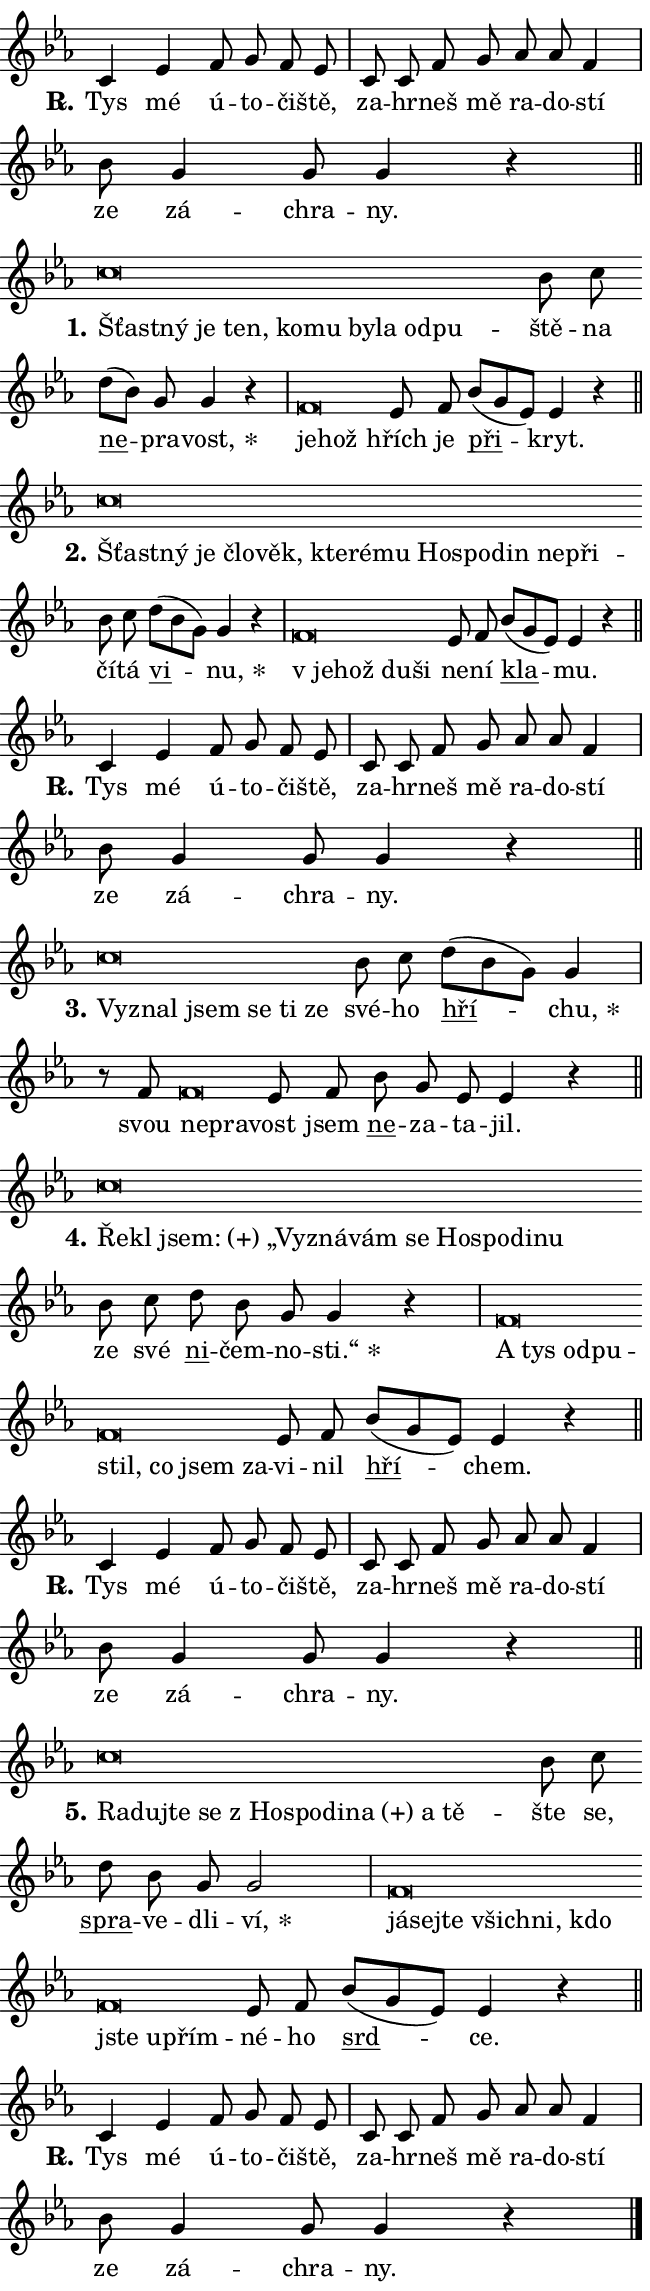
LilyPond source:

\version "2.24.0"
\header { tagline = "" }
\paper {
  indent = 0\cm
  top-margin = 0\cm
  right-margin = 0.13\cm % to fit lyric hyphens
  bottom-margin = 0\cm
  left-margin = 0\cm
  paper-width = 11\cm
  page-breaking = #ly:one-page-breaking
  system-system-spacing.basic-distance = #11
  score-system-spacing.basic-distance = #11
  ragged-last = ##f
}


%% Author: Thomas Morley
%% https://lists.gnu.org/archive/html/lilypond-user/2020-05/msg00002.html
#(define (line-position grob)
"Returns position of @var[grob} in current system:
   @code{'start}, if at first time-step
   @code{'end}, if at last time-step
   @code{'middle} otherwise
"
  (let* ((col (ly:item-get-column grob))
         (ln (ly:grob-object col 'left-neighbor))
         (rn (ly:grob-object col 'right-neighbor))
         (col-to-check-left (if (ly:grob? ln) ln col))
         (col-to-check-right (if (ly:grob? rn) rn col))
         (break-dir-left
           (and
             (ly:grob-property col-to-check-left 'non-musical #f)
             (ly:item-break-dir col-to-check-left)))
         (break-dir-right
           (and
             (ly:grob-property col-to-check-right 'non-musical #f)
             (ly:item-break-dir col-to-check-right))))
        (cond ((eqv? 1 break-dir-left) 'start)
              ((eqv? -1 break-dir-right) 'end)
              (else 'middle))))

#(define (tranparent-at-line-position vctor)
  (lambda (grob)
  "Relying on @code{line-position} select the relevant enry from @var{vctor}.
Used to determine transparency,"
    (case (line-position grob)
      ((end) (not (vector-ref vctor 0)))
      ((middle) (not (vector-ref vctor 1)))
      ((start) (not (vector-ref vctor 2))))))

noteHeadBreakVisibility =
#(define-music-function (break-visibility)(vector?)
"Makes @code{NoteHead}s transparent relying on @var{break-visibility}"
#{
  \override NoteHead.transparent =
    #(tranparent-at-line-position break-visibility)
#})

#(define delete-ledgers-for-transparent-note-heads
  (lambda (grob)
    "Reads whether a @code{NoteHead} is transparent.
If so this @code{NoteHead} is removed from @code{'note-heads} from
@var{grob}, which is supposed to be @code{LedgerLineSpanner}.
As a result ledgers are not printed for this @code{NoteHead}"
    (let* ((nhds-array (ly:grob-object grob 'note-heads))
           (nhds-list
             (if (ly:grob-array? nhds-array)
                 (ly:grob-array->list nhds-array)
                 '()))
           ;; Relies on the transparent-property being done before
           ;; Staff.LedgerLineSpanner.after-line-breaking is executed.
           ;; This is fragile ...
           (to-keep
             (remove
               (lambda (nhd)
                 (ly:grob-property nhd 'transparent #f))
               nhds-list)))
      ;; TODO find a better method to iterate over grob-arrays, similiar
      ;; to filter/remove etc for lists
      ;; For now rebuilt from scratch
      (set! (ly:grob-object grob 'note-heads)  '())
      (for-each
        (lambda (nhd)
          (ly:pointer-group-interface::add-grob grob 'note-heads nhd))
        to-keep))))

squashNotes = {
  \override NoteHead.X-extent = #'(-0.2 . 0.2)
  \override NoteHead.Y-extent = #'(-0.75 . 0)
  \override NoteHead.stencil =
    #(lambda (grob)
       (let ((pos (ly:grob-property grob 'staff-position)))
         (begin
           (if (< pos -7) (display "ERROR: Lower brevis then expected\n") (display ""))
           (if (<= pos -6) ly:text-interface::print ly:note-head::print))))
}
unSquashNotes = {
  \revert NoteHead.X-extent
  \revert NoteHead.Y-extent
  \revert NoteHead.stencil
}

hideNotes = \noteHeadBreakVisibility #begin-of-line-visible
unHideNotes = \noteHeadBreakVisibility #all-visible

% work-around for resetting accidentals
% https://lilypond.org/doc/v2.23/Documentation/notation/displaying-rhythms#unmetered-music
cadenzaMeasure = {
  \cadenzaOff
  \partial 1024 s1024
  \cadenzaOn
}

#(define-markup-command (accent layout props text) (markup?)
  "Underline accented syllable"
  (interpret-markup layout props
    #{\markup \override #'(offset . 4.3) \underline { #text }#}))

responsum = \markup \concat {
  "R" \hspace #-1.05 \path #0.1 #'((moveto 0 0.07) (lineto 0.9 0.8)) \hspace #0.05 "."
}

spaceSize = #0.6828661417322834 % exact space size for TeX Gyre Schola

\layout {
  \context {
    \Staff
    \remove "Time_signature_engraver"
    \override LedgerLineSpanner.after-line-breaking = #delete-ledgers-for-transparent-note-heads
  }
  \context {
    \Lyrics {
      \override LyricSpace.minimum-distance = \spaceSize
      \override LyricText.font-name = #"TeX Gyre Schola"
      \override LyricText.font-size = 1
      \override StanzaNumber.font-name = #"TeX Gyre Schola Bold"
      \override StanzaNumber.font-size = 1
    }
  }
  \context {
    \Score 
    \override NoteHead.text =
      #(lambda (grob) 
        (let ((pos (ly:grob-property grob 'staff-position)))
          #{\markup {
            \combine
              \halign #-0.55 \raise #(if (= pos -6) 0 0.5) \override #'(thickness . 2) \draw-line #'(3.2 . 0)
              \musicglyph "noteheads.sM1"
          }#}))
  }
}

% magnetic-lyrics.ily
%
%   written by
%     Jean Abou Samra <jean@abou-samra.fr>
%     Werner Lemberg <wl@gnu.org>
%
%   adapted by
%     Jiri Hon <jiri.hon@gmail.com>
%
% Version 2022-Apr-15

% https://www.mail-archive.com/lilypond-user@gnu.org/msg149350.html

#(define (Left_hyphen_pointer_engraver context)
   "Collect syllable-hyphen-syllable occurrences in lyrics and store
them in properties.  This engraver only looks to the left.  For
example, if the lyrics input is @code{foo -- bar}, it does the
following.

@itemize @bullet
@item
Set the @code{text} property of the @code{LyricHyphen} grob between
@q{foo} and @q{bar} to @code{foo}.

@item
Set the @code{left-hyphen} property of the @code{LyricText} grob with
text @q{foo} to the @code{LyricHyphen} grob between @q{foo} and
@q{bar}.
@end itemize

Use this auxiliary engraver in combination with the
@code{lyric-@/text::@/apply-@/magnetic-@/offset!} hook."
   (let ((hyphen #f)
         (text #f))
     (make-engraver
      (acknowledgers
       ((lyric-syllable-interface engraver grob source-engraver)
        (set! text grob)))
      (end-acknowledgers
       ((lyric-hyphen-interface engraver grob source-engraver)
        ;(when (not (grob::has-interface grob 'lyric-space-interface))
          (set! hyphen grob)));)
      ((stop-translation-timestep engraver)
       (when (and text hyphen)
         (ly:grob-set-object! text 'left-hyphen hyphen))
       (set! text #f)
       (set! hyphen #f)))))

#(define (lyric-text::apply-magnetic-offset! grob)
   "If the space between two syllables is less than the value in
property @code{LyricText@/.details@/.squash-threshold}, move the right
syllable to the left so that it gets concatenated with the left
syllable.

Use this function as a hook for
@code{LyricText@/.after-@/line-@/breaking} if the
@code{Left_@/hyphen_@/pointer_@/engraver} is active."
   (let ((hyphen (ly:grob-object grob 'left-hyphen #f)))
     (when hyphen
       (let ((left-text (ly:spanner-bound hyphen LEFT)))
         (when (grob::has-interface left-text 'lyric-syllable-interface)
           (let* ((common (ly:grob-common-refpoint grob left-text X))
                  (this-x-ext (ly:grob-extent grob common X))
                  (left-x-ext
                   (begin
                     ;; Trigger magnetism for left-text.
                     (ly:grob-property left-text 'after-line-breaking)
                     (ly:grob-extent left-text common X)))
                  ;; `delta` is the gap width between two syllables.
                  (delta (- (interval-start this-x-ext)
                            (interval-end left-x-ext)))
                  (details (ly:grob-property grob 'details))
                  (threshold (assoc-get 'squash-threshold details 0.2)))
             (when (< delta threshold)
               (let* (;; We have to manipulate the input text so that
                      ;; ligatures crossing syllable boundaries are not
                      ;; disabled.  For languages based on the Latin
                      ;; script this is essentially a beautification.
                      ;; However, for non-Western scripts it can be a
                      ;; necessity.
                      (lt (ly:grob-property left-text 'text))
                      (rt (ly:grob-property grob 'text))
                      (is-space (grob::has-interface hyphen 'lyric-space-interface))
                      (space (if is-space " " ""))
                      (extra-delta (if is-space spaceSize 0))
                      ;; Append new syllable.
                      (ltrt-space (if (and (string? lt) (string? rt))
                                (string-append lt space rt)
                                (make-concat-markup (list lt space rt))))
                      ;; Right-align `ltrt` to the right side.
                      (ltrt-space-markup (grob-interpret-markup
                               grob
                               (make-translate-markup
                                (cons (interval-length this-x-ext) 0)
                                (make-right-align-markup ltrt-space)))))
                 (begin
                   ;; Don't print `left-text`.
                   (ly:grob-set-property! left-text 'stencil #f)
                   ;; Set text and stencil (which holds all collected
                   ;; syllables so far) and shift it to the left.
                   (ly:grob-set-property! grob 'text ltrt-space)
                   (ly:grob-set-property! grob 'stencil ltrt-space-markup)
                   (ly:grob-translate-axis! grob (- (- delta extra-delta)) X))))))))))


#(define (lyric-hyphen::displace-bounds-first grob)
   ;; Make very sure this callback isn't triggered too early.
   (let ((left (ly:spanner-bound grob LEFT))
         (right (ly:spanner-bound grob RIGHT)))
     (ly:grob-property left 'after-line-breaking)
     (ly:grob-property right 'after-line-breaking)
     (ly:lyric-hyphen::print grob)))

squashThreshold = #0.4

\layout {
  \context {
    \Lyrics
    \consists #Left_hyphen_pointer_engraver
    \override LyricText.after-line-breaking =
      #lyric-text::apply-magnetic-offset!
    \override LyricHyphen.stencil = #lyric-hyphen::displace-bounds-first
    \override LyricText.details.squash-threshold = \squashThreshold
    \override LyricHyphen.minimum-distance = 0
    \override LyricHyphen.minimum-length = \squashThreshold
  }
}

squashText = \override LyricText.details.squash-threshold = 9999
unSquashText = \override LyricText.details.squash-threshold = \squashThreshold

leftText = \override LyricText.self-alignment-X = #LEFT
unLeftText = \revert LyricText.self-alignment-X

starOffset = #(lambda (grob) 
                (let ((x_offset (ly:self-alignment-interface::aligned-on-x-parent grob)))
                  (if (= x_offset 0) 0 (+ x_offset 1.2))))

star = #(define-music-function (syllable)(string?)
"Append star separator at the end of a syllable"
#{
  \once \override LyricText.X-offset = #starOffset
  \lyricmode { \markup {
    #syllable
    \override #'((font-name . "TeX Gyre Schola Bold")) \hspace #0.2 \lower #0.65 \larger "*"
  } }
#})

starAccent = #(define-music-function (syllable)(string?)
"Append star separator at the end of a syllable and make accent"
#{
  \once \override LyricText.X-offset = #starOffset
  \lyricmode { \markup {
    \accent #syllable
    \override #'((font-name . "TeX Gyre Schola Bold")) \hspace #0.2 \lower #0.65 \larger "*"
  } }
#})

breath = #(define-music-function (syllable)(string?)
"Append breathing indicator at the end of a syllable"
#{
  \lyricmode { \markup { #syllable "+" } }
#})

optionalBreath = #(define-music-function (syllable)(string?)
"Append optional breathing indicator at the end of a syllable"
#{
  \lyricmode { \markup { #syllable "(+)" } }
#})


\score {
    <<
        \new Voice = "melody" { \cadenzaOn \key es \major \relative { c'4 es f8 g f es \cadenzaMeasure \bar "|" c c f g as as f4 \cadenzaMeasure \bar "|" bes8 g4 g8 g4 r \cadenzaMeasure \bar "||" \break } }
        \new Lyrics \lyricsto "melody" { \lyricmode { \set stanza = \responsum
Tys mé ú -- to -- či -- ště, za -- hr -- neš mě ra -- do -- stí ze zá -- chra -- ny. } }
    >>
    \layout {}
}

\score {
    <<
        \new Voice = "melody" { \cadenzaOn \key es \major \relative { \squashNotes c''\breve*1/16 \hideNotes \breve*1/16 \bar "" \breve*1/16 \bar "" \breve*1/16 \bar "" \breve*1/16 \bar "" \breve*1/16 \bar "" \breve*1/16 \bar "" \breve*1/16 \bar "" \breve*1/16 \breve*1/16 \bar "" \unHideNotes \unSquashNotes bes8 c \bar "" d[( bes)] g g4 r \cadenzaMeasure \bar "|" \squashNotes f\breve*1/16 \hideNotes \breve*1/16 \bar "" \unHideNotes \unSquashNotes es8 f \bar "" bes[( g es)] es4 r \cadenzaMeasure \bar "||" \break } }
        \new Lyrics \lyricsto "melody" { \lyricmode { \set stanza = "1."
\leftText Šťast -- \squashText ný je ten, ko -- mu by -- la od -- pu -- \unLeftText \unSquashText ště -- na \markup \accent ne -- pra -- \star vost, \leftText je -- \squashText hož \unLeftText \unSquashText hřích je \markup \accent při -- kryt. } }
    >>
    \layout {}
}

\score {
    <<
        \new Voice = "melody" { \cadenzaOn \key es \major \relative { \squashNotes c''\breve*1/16 \hideNotes \breve*1/16 \bar "" \breve*1/16 \bar "" \breve*1/16 \bar "" \breve*1/16 \bar "" \breve*1/16 \bar "" \breve*1/16 \bar "" \breve*1/16 \bar "" \breve*1/16 \bar "" \breve*1/16 \bar "" \breve*1/16 \bar "" \breve*1/16 \breve*1/16 \bar "" \unHideNotes \unSquashNotes bes8 c \bar "" d[( bes g)] g4 r \cadenzaMeasure \bar "|" \squashNotes f\breve*1/16 \hideNotes \breve*1/16 \bar "" \breve*1/16 \breve*1/16 \bar "" \unHideNotes \unSquashNotes es8 f \bar "" bes[( g es)] es4 r \cadenzaMeasure \bar "||" \break } }
        \new Lyrics \lyricsto "melody" { \lyricmode { \set stanza = "2."
\leftText Šťast -- \squashText ný je člo -- věk, kte -- ré -- mu Ho -- spo -- din ne -- při -- \unLeftText \unSquashText čí -- tá \markup \accent vi -- \star nu, \leftText "v je" -- \squashText hož du -- ši \unLeftText \unSquashText ne -- ní \markup \accent kla -- mu. } }
    >>
    \layout {}
}

\score {
    <<
        \new Voice = "melody" { \cadenzaOn \key es \major \relative { c'4 es f8 g f es \cadenzaMeasure \bar "|" c c f g as as f4 \cadenzaMeasure \bar "|" bes8 g4 g8 g4 r \cadenzaMeasure \bar "||" \break } }
        \new Lyrics \lyricsto "melody" { \lyricmode { \set stanza = \responsum
Tys mé ú -- to -- či -- ště, za -- hr -- neš mě ra -- do -- stí ze zá -- chra -- ny. } }
    >>
    \layout {}
}

\score {
    <<
        \new Voice = "melody" { \cadenzaOn \key es \major \relative { \squashNotes c''\breve*1/16 \hideNotes \breve*1/16 \bar "" \breve*1/16 \bar "" \breve*1/16 \bar "" \breve*1/16 \breve*1/16 \bar "" \unHideNotes \unSquashNotes bes8 c \bar "" d[( bes g)] g4 \cadenzaMeasure \bar "|" r8 f8 \squashNotes f\breve*1/16 \hideNotes \breve*1/16 \bar "" \unHideNotes \unSquashNotes es8 f \bar "" bes g es es4 r \cadenzaMeasure \bar "||" \break } }
        \new Lyrics \lyricsto "melody" { \lyricmode { \set stanza = "3."
\leftText Vy -- \squashText znal jsem se ti ze \unLeftText \unSquashText své -- ho \markup \accent hří -- \star chu, svou \leftText ne -- \squashText pra -- \unLeftText \unSquashText vost jsem \markup \accent ne -- za -- ta -- jil. } }
    >>
    \layout {}
}

\score {
    <<
        \new Voice = "melody" { \cadenzaOn \key es \major \relative { \squashNotes c''\breve*1/16 \hideNotes \breve*1/16 \bar "" \breve*1/16 \bar "" \breve*1/16 \bar "" \breve*1/16 \bar "" \breve*1/16 \bar "" \breve*1/16 \bar "" \breve*1/16 \bar "" \breve*1/16 \bar "" \breve*1/16 \breve*1/16 \bar "" \unHideNotes \unSquashNotes bes8 c \bar "" d bes g g4 r \cadenzaMeasure \bar "|" \squashNotes f\breve*1/16 \hideNotes \breve*1/16 \bar "" \breve*1/16 \bar "" \breve*1/16 \bar "" \breve*1/16 \bar "" \breve*1/16 \bar "" \breve*1/16 \breve*1/16 \bar "" \unHideNotes \unSquashNotes es8 f \bar "" bes[( g es)] es4 r \cadenzaMeasure \bar "||" \break } }
        \new Lyrics \lyricsto "melody" { \lyricmode { \set stanza = "4."
\leftText Ře -- \squashText kl \optionalBreath jsem: „Vy -- zná -- vám se Ho -- spo -- di -- nu \unLeftText \unSquashText ze své \markup \accent ni -- čem -- no -- \star sti.“ \leftText A \squashText tys od -- pu -- stil, co jsem za -- \unLeftText \unSquashText vi -- nil \markup \accent hří -- chem. } }
    >>
    \layout {}
}

\score {
    <<
        \new Voice = "melody" { \cadenzaOn \key es \major \relative { c'4 es f8 g f es \cadenzaMeasure \bar "|" c c f g as as f4 \cadenzaMeasure \bar "|" bes8 g4 g8 g4 r \cadenzaMeasure \bar "||" \break } }
        \new Lyrics \lyricsto "melody" { \lyricmode { \set stanza = \responsum
Tys mé ú -- to -- či -- ště, za -- hr -- neš mě ra -- do -- stí ze zá -- chra -- ny. } }
    >>
    \layout {}
}

\score {
    <<
        \new Voice = "melody" { \cadenzaOn \key es \major \relative { \squashNotes c''\breve*1/16 \hideNotes \breve*1/16 \bar "" \breve*1/16 \bar "" \breve*1/16 \bar "" \breve*1/16 \bar "" \breve*1/16 \bar "" \breve*1/16 \bar "" \breve*1/16 \bar "" \breve*1/16 \breve*1/16 \bar "" \unHideNotes \unSquashNotes bes8 c \bar "" d bes g g2 \cadenzaMeasure \bar "|" \squashNotes f\breve*1/16 \hideNotes \breve*1/16 \bar "" \breve*1/16 \bar "" \breve*1/16 \bar "" \breve*1/16 \bar "" \breve*1/16 \bar "" \breve*1/16 \bar "" \breve*1/16 \breve*1/16 \bar "" \unHideNotes \unSquashNotes es8 f \bar "" bes[( g es)] es4 r \cadenzaMeasure \bar "||" \break } }
        \new Lyrics \lyricsto "melody" { \lyricmode { \set stanza = "5."
\leftText Ra -- \squashText duj -- te se "z Ho" -- spo -- di -- \optionalBreath na a tě -- \unLeftText \unSquashText šte se, \markup \accent spra -- ve -- dli -- \star ví, \leftText já -- \squashText sej -- te všich -- ni, kdo jste u -- přím -- \unLeftText \unSquashText né -- ho \markup \accent srd -- ce. } }
    >>
    \layout {}
}

\score {
    <<
        \new Voice = "melody" { \cadenzaOn \key es \major \relative { c'4 es f8 g f es \cadenzaMeasure \bar "|" c c f g as as f4 \cadenzaMeasure \bar "|" bes8 g4 g8 g4 r \cadenzaMeasure \bar "||" \break } \bar "|." }
        \new Lyrics \lyricsto "melody" { \lyricmode { \set stanza = \responsum
Tys mé ú -- to -- či -- ště, za -- hr -- neš mě ra -- do -- stí ze zá -- chra -- ny. } }
    >>
    \layout {}
}
